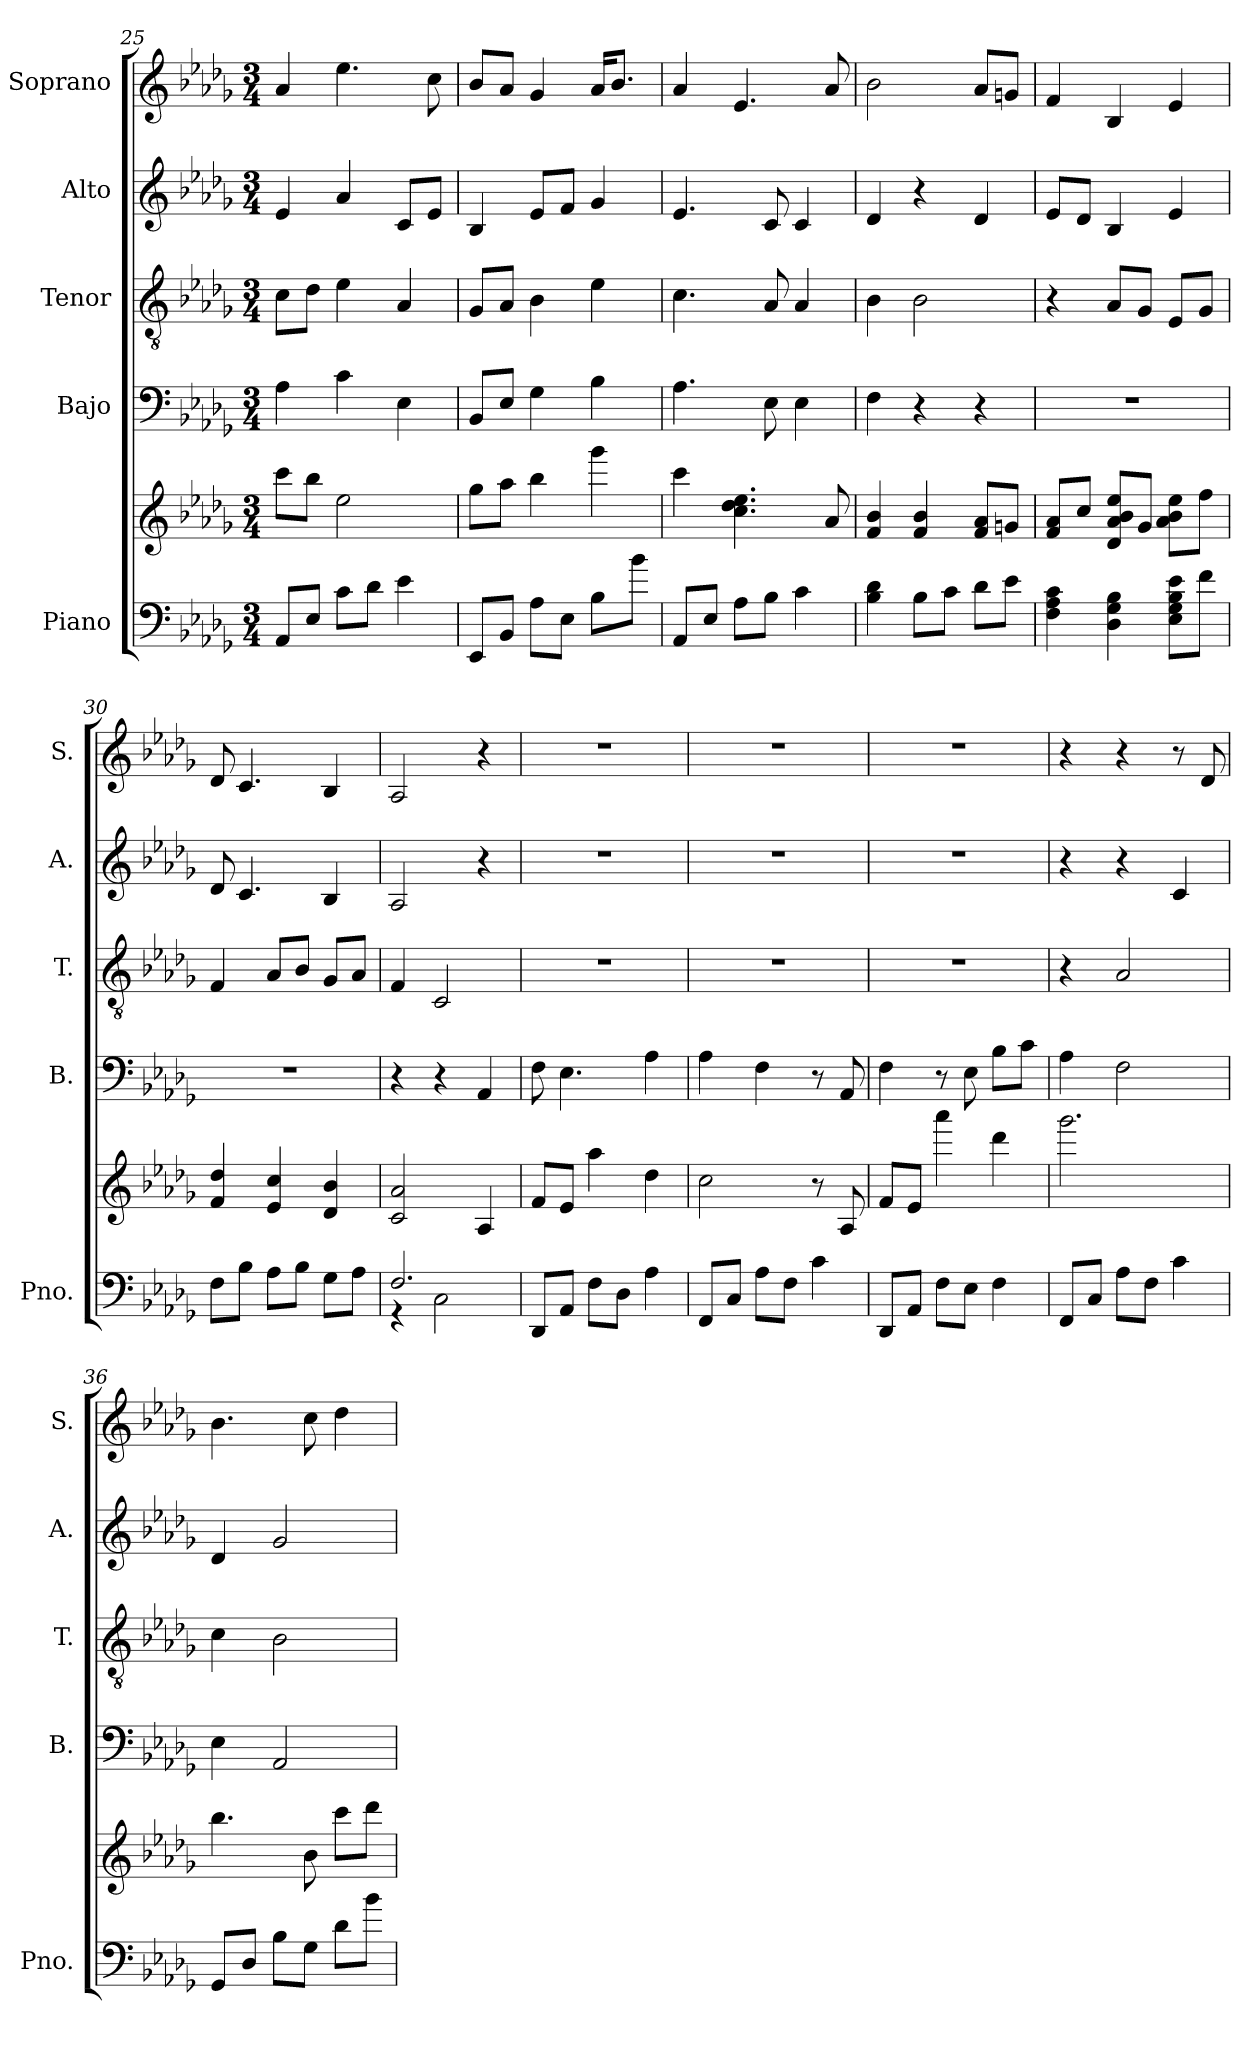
**kern	**kern	**kern	**kern	**kern	**kern
*part5	*part5	*part4	*part3	*part2	*part1
*staff6	*staff5	*staff4	*staff3	*staff2	*staff1
*I"Piano	*	*I"Bajo	*I"Tenor	*I"Alto	*I"Soprano
*I'Pno.	*	*I'B.	*I'T.	*I'A.	*I'S.
*clefF4	*clefG2	*clefF4	*clefGv2	*clefG2	*clefG2
*	*	*	*	*	*ITrd-7c-12
*k[b-e-a-d-g-]	*k[b-e-a-d-g-]	*k[b-e-a-d-g-]	*k[b-e-a-d-g-]	*k[b-e-a-d-g-]	*k[b-e-a-d-g-]
*M3/4	*M3/4	*M3/4	*M3/4	*M3/4	*M3/4
=25	=25	=25	=25	=25	=25
8AA-/L	8ccc\L	4A-\	8c\L	4e-/	4aa-/
8E-/J	8bb-\J	.	8d-\J	.	.
8c\L	2ee-\	4c\	4e-\	4a-/	4.eee-\
8d-\J	.	.	.	.	.
4e-\	.	4E-\	4A-/	8c/L	.
.	.	.	.	8e-/J	8ccc\
=26	=26	=26	=26	=26	=26
8EE-/L	8gg-\L	8BB-/L	8G-/L	4B-/	8bb-/L
8BB-/J	8aa-\J	8E-/J	8A-/J	.	8aa-/J
8A-\L	4bb-\	4G-\	4B-\	8e-/L	4gg-/
8E-\J	.	.	.	8f/J	.
8B-\L	4ggg-\	4B-\	4e-\	4g-/	16aa-/KL
.	.	.	.	.	8.bb-/J
8b-\J	.	.	.	.	.
=27	=27	=27	=27	=27	=27
8AA-/L	4ccc\	4.A-\	4.c\	4.e-/	4aa-/
8E-/J	.	.	.	.	.
8A-\L	4.cc\ 4.dd-\ 4.ee-\	.	.	.	4.ee-/
8B-\J	.	8E-\	8A-/	8c/	.
4c\	.	4E-\	4A-/	4c/	.
.	8a-/	.	.	.	8aa-/
=28	=28	=28	=28	=28	=28
4B-\ 4d-\	4f/ 4b-/	4F\	4B-\	4d-/	2bb-\
8B-\L	4f/ 4b-/	4r	2B-\	4r	.
8c\J	.	.	.	.	.
8d-\L	8f/ 8a-/L	4r	.	4d-/	8aa-/L
8e-\J	8gn/J	.	.	.	8ggn/J
=29	=29	=29	=29	=29	=29
4F\ 4A-\ 4c\	8f/ 8a-/L	2.r	4r	8e-/L	4ff/
.	8cc/J	.	.	8d-/J	.
4D-\ 4G-\ 4B-\	8d-/ 8a-/ 8b-/ 8ee-/L	.	8A-/L	4B-/	4b-/
.	8g-/J	.	8G-/J	.	.
8E-\ 8G-\ 8B-\ 8e-\L	8a-\ 8b-\ 8ee-\L	.	8E-/L	4e-/	4ee-/
8f\J	8ff\J	.	8G-/J	.	.
=30	=30	=30	=30	=30	=30
8F\L	4f/ 4dd-/	2.r	4F/	8d-/	8dd-/
8B-\J	.	.	.	4.c/	4.cc/
8A-\L	4e-/ 4cc/	.	8A-/L	.	.
8B-\J	.	.	8B-/J	.	.
8G-\L	4d-/ 4b-/	.	8G-/L	4B-/	4b-/
8A-\J	.	.	8A-/J	.	.
=31	=31	=31	=31	=31	=31
*^	*	*	*	*	*
2.F/	4r	2c/ 2a-/	4r	4F/	2A-/	2a-/
.	2C\	.	4r	2C/	.	.
.	.	4A-/	4AA-/	.	4r	4r
*v	*v	*	*	*	*	*
=32	=32	=32	=32	=32	=32
8DD-/L	8f/L	8F\	2.r	2.r	2.r
8AA-/J	8e-/J	4.E-\	.	.	.
8F\L	4aa-\	.	.	.	.
8D-\J	.	.	.	.	.
4A-\	4dd-\	4A-\	.	.	.
=33	=33	=33	=33	=33	=33
8FF/L	2cc\	4A-\	2.r	2.r	2.r
8C/J	.	.	.	.	.
8A-\L	.	4F\	.	.	.
8F\J	.	.	.	.	.
4c\	8r	8r	.	.	.
.	8A-/	8AA-/	.	.	.
=34	=34	=34	=34	=34	=34
8DD-/L	8f/L	4F\	2.r	2.r	2.r
8AA-/J	8e-/J	.	.	.	.
8F\L	4aaa-\	8r	.	.	.
8E-\J	.	8E-\	.	.	.
4F\	4ddd-\	8B-\L	.	.	.
.	.	8c\J	.	.	.
=35	=35	=35	=35	=35	=35
8FF/L	2.ggg-\	4A-\	4r	4r	4r
8C/J	.	.	.	.	.
8A-\L	.	2F\	2A-/	4r	4r
8F\J	.	.	.	.	.
4c\	.	.	.	4c/	8r
.	.	.	.	.	8dd-/
=36	=36	=36	=36	=36	=36
8GG-/L	4.bb-\	4E-\	4c\	4d-/	4.bb-\
8D-/J	.	.	.	.	.
8B-\L	.	2AA-/	2B-\	2g-/	.
8G-\J	8b-\	.	.	.	8ccc\
8d-\L	8ccc\L	.	.	.	4ddd-\
8b-\J	8ddd-\J	.	.	.	.
=	=	=	=	=	=
*-	*-	*-	*-	*-	*-
